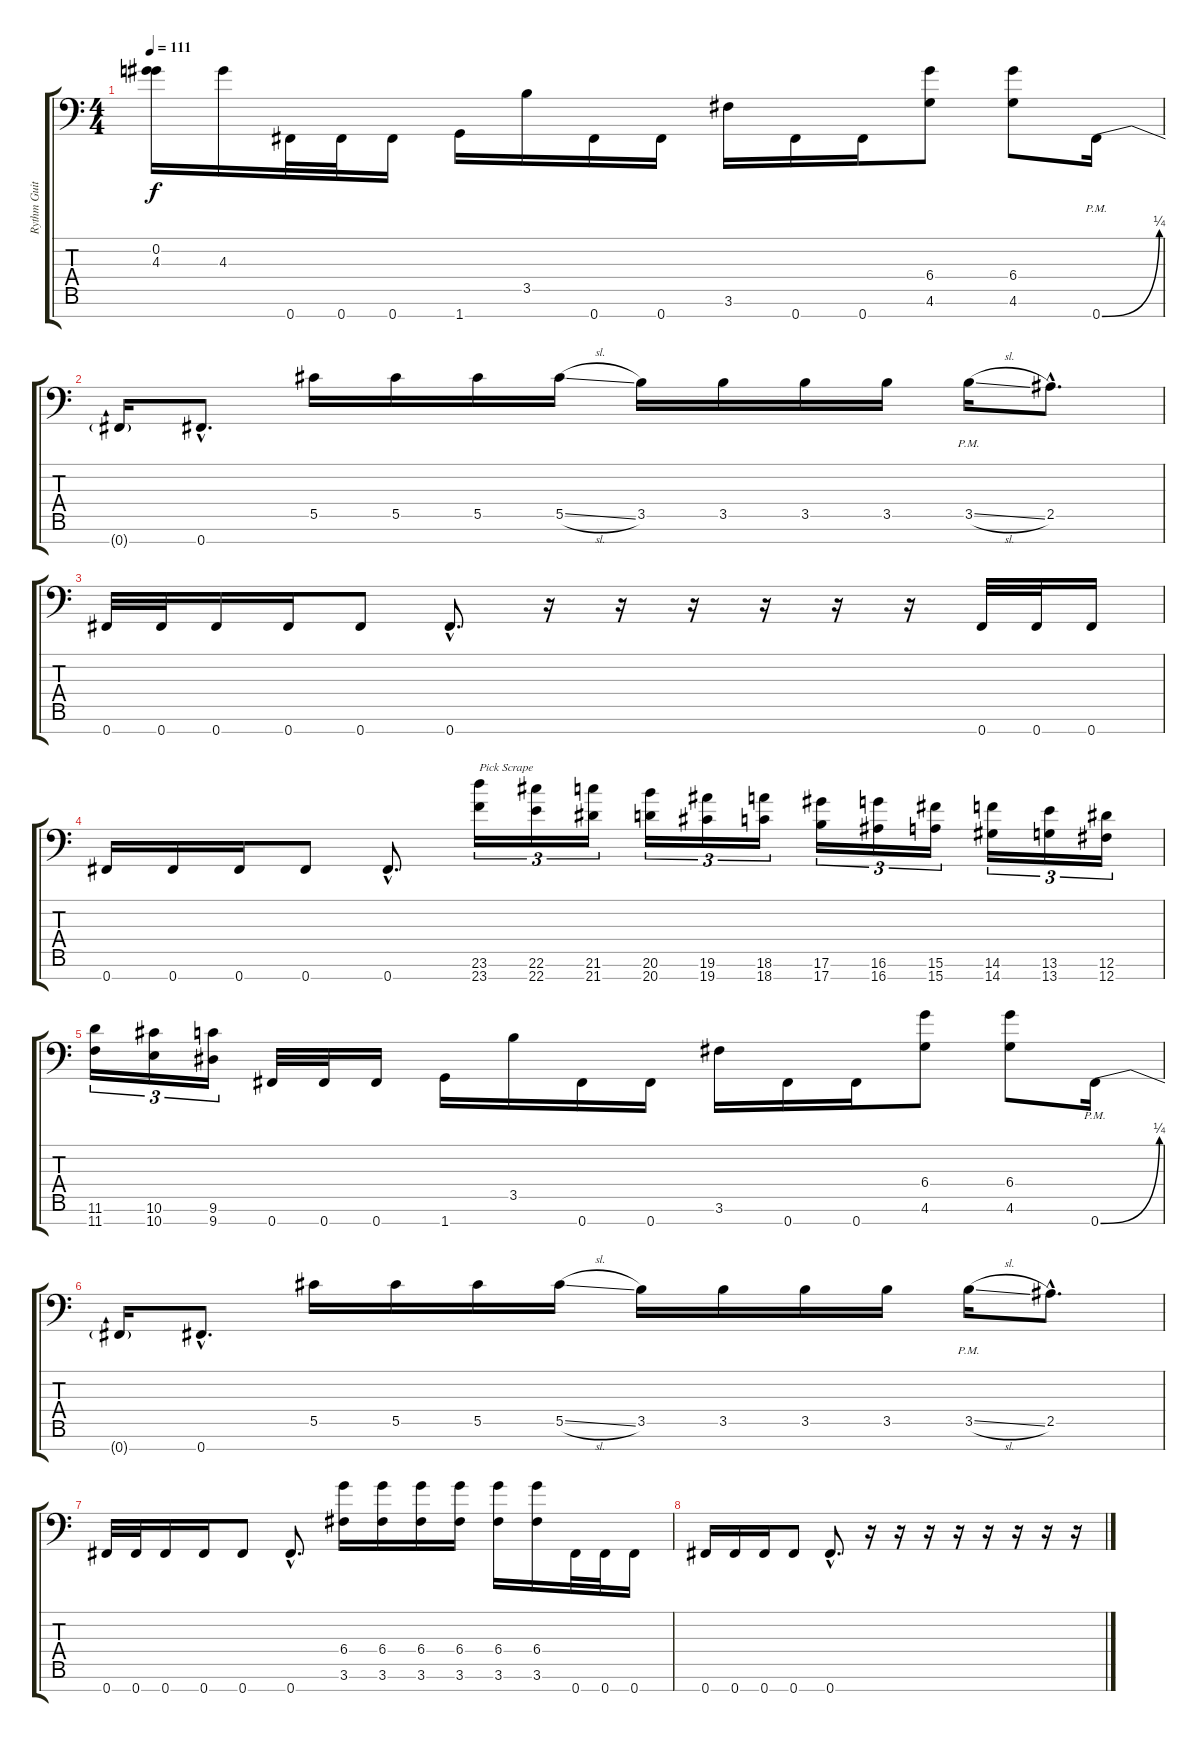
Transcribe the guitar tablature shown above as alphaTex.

\track ("Rythm Guitar #1" "Rythm Guit") {instrument distortionguitar}
\staff {score tabs}
\tuning (Db4 Ab3 Eb3 Db3 Ab2 Eb2 Gb1) {hide}
\ts (4 4)
\tempo 111
\clef f4
\ks c
(0.2 4.3).16{dy f} 4.3.16 0.7.32 0.7.32 0.7.16 1.7.16 3.5.16 0.7.16 0.7.16 3.6.16 0.7.16 0.7.16 (6.4 4.6).8 (6.4 4.6).8 0.7{be (bend 0 0 60 1) pm}.16 |
0.7{t}.16 0.7{hac}.8{d} 5.5.16 5.5.16 5.5.16 5.5{sl}.16 3.5.16 3.5.16 3.5.16 3.5.16 3.5{sl pm}.16 2.5{hac}.8{d} |
0.7.32 0.7.32 0.7.16 0.7.16 0.7.8 0.7{hac}.8{d} r.16 r.16 r.16 r.16 r.16 r.16 0.7.32 0.7.32 0.7.16 |
0.7.16 0.7.16 0.7.16 0.7.8 0.7{hac}.8{d} (23.6 23.7).16{tu (3 2) txt "Pick Scrape" volume 9 instrument guitarharmonics} (22.6 22.7).16{tu (3 2)} (21.6 21.7).16{tu (3 2)} (20.6 20.7).16{tu (3 2)} (19.6 19.7).16{tu (3 2)} (18.6 18.7).16{tu (3 2)} (17.6 17.7).16{tu (3 2)} (16.6 16.7).16{tu (3 2)} (15.6 15.7).16{tu (3 2)} (14.6 14.7).16{tu (3 2)} (13.6 13.7).16{tu (3 2)} (12.6 12.7).16{tu (3 2)} |
(11.6 11.7).16{tu (3 2)} (10.6 10.7).16{tu (3 2)} (9.6 9.7).16{tu (3 2)} 0.7.32{volume 13 instrument distortionguitar} 0.7.32 0.7.16 1.7.16 3.5.16 0.7.16 0.7.16 3.6.16 0.7.16 0.7.16 (6.4 4.6).8 (6.4 4.6).8 0.7{be (bend 0 0 60 1) pm}.16 |
0.7{t}.16 0.7{hac}.8{d} 5.5.16 5.5.16 5.5.16 5.5{sl}.16 3.5.16 3.5.16 3.5.16 3.5.16 3.5{sl pm}.16 2.5{hac}.8{d} |
0.7.32 0.7.32 0.7.16 0.7.16 0.7.8 0.7{hac}.8{d} (6.4 3.6).16 (6.4 3.6).16 (6.4 3.6).16 (6.4 3.6).16 (6.4 3.6).16 (6.4 3.6).16 0.7.32 0.7.32 0.7.16 |
0.7.16 0.7.16 0.7.16 0.7.8 0.7{hac}.8{d} r.16 r.16 r.16 r.16 r.16 r.16 r.16 r.16
